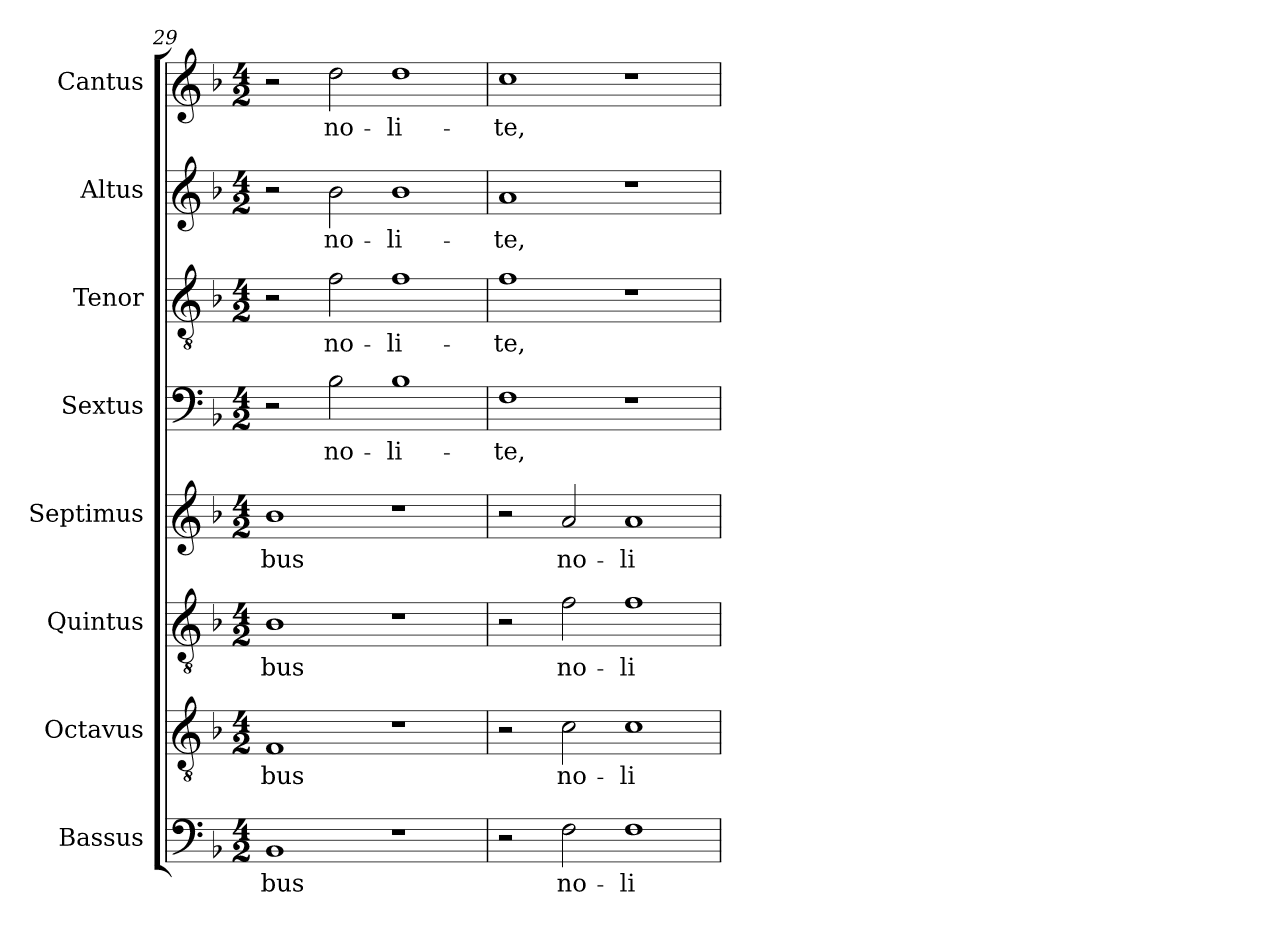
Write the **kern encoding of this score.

**kern	**text	**kern	**text	**kern	**text	**kern	**text	**kern	**text	**kern	**text	**kern	**text	**kern	**text
*part8	*part8	*part7	*part7	*part6	*part6	*part5	*part5	*part4	*part4	*part3	*part3	*part2	*part2	*part1	*part1
*staff8	*staff8	*staff7	*staff7	*staff6	*staff6	*staff5	*staff5	*staff4	*staff4	*staff3	*staff3	*staff2	*staff2	*staff1	*staff1
*I"Bassus	*	*I"Octavus	*	*I"Quintus	*	*I"Septimus	*	*I"Sextus	*	*I"Tenor	*	*I"Altus	*	*I"Cantus	*
*I'B.	*	*	*	*	*	*	*	*	*	*I'T.	*	*I'A.	*	*I'C.	*
*clefF4	*	*clefGv2	*	*clefGv2	*	*clefG2	*	*clefF4	*	*clefGv2	*	*clefG2	*	*clefG2	*
*	*	*ITrd7c12	*	*ITrd7c12	*	*	*	*	*	*ITrd7c12	*	*	*	*	*
*k[b-]	*	*k[b-]	*	*k[b-]	*	*k[b-]	*	*k[b-]	*	*k[b-]	*	*k[b-]	*	*k[b-]	*
*d:	*	*d:	*	*d:	*	*d:	*	*d:	*	*d:	*	*d:	*	*d:	*
*M4/2	*	*M4/2	*	*M4/2	*	*M4/2	*	*M4/2	*	*M4/2	*	*M4/2	*	*M4/2	*
=29	=29	=29	=29	=29	=29	=29	=29	=29	=29	=29	=29	=29	=29	=29	=29
!	!LO:LY:b:color=#000000	!	!	!	!	!	!	!	!	!	!	!	!	!	!
!	!	!	!LO:LY:b:color=#000000	!	!	!	!	!	!	!	!	!	!	!	!
!	!	!	!	!	!LO:LY:b:color=#000000	!	!	!	!	!	!	!	!	!	!
!	!	!	!	!	!	!	!LO:LY:b:color=#000000	!	!	!	!	!	!	!	!
1BB-i	-bus	1FFi	-bus	1BB-i	-bus	1b-i	-bus	2r	.	2r	.	2r	.	2r	.
!	!	!	!	!	!	!	!	!	!LO:LY:b:color=#000000	!	!	!	!	!	!
!	!	!	!	!	!	!	!	!	!	!	!LO:LY:b:color=#000000	!	!	!	!
!	!	!	!	!	!	!	!	!	!	!	!	!	!LO:LY:b:color=#000000	!	!
!	!	!	!	!	!	!	!	!	!	!	!	!	!	!	!LO:LY:b:color=#000000
.	.	.	.	.	.	.	.	2B-i\	no-	2Fi\	no-	2b-i\	no-	2ddi\	no-
!	!	!	!	!	!	!	!	!	!LO:LY:b:color=#000000	!	!	!	!	!	!
!	!	!	!	!	!	!	!	!	!	!	!LO:LY:b:color=#000000	!	!	!	!
!	!	!	!	!	!	!	!	!	!	!	!	!	!LO:LY:b:color=#000000	!	!
!	!	!	!	!	!	!	!	!	!	!	!	!	!	!	!LO:LY:b:color=#000000
1r	.	1r	.	1r	.	1r	.	1B-i	-li-	1Fi	-li-	1b-i	-li-	1ddi	-li-
=30	=30	=30	=30	=30	=30	=30	=30	=30	=30	=30	=30	=30	=30	=30	=30
!	!	!	!	!	!	!	!	!	!LO:LY:b:color=#000000	!	!	!	!	!	!
!	!	!	!	!	!	!	!	!	!	!	!LO:LY:b:color=#000000	!	!	!	!
!	!	!	!	!	!	!	!	!	!	!	!	!	!LO:LY:b:color=#000000	!	!
!	!	!	!	!	!	!	!	!	!	!	!	!	!	!	!LO:LY:b:color=#000000
2r	.	2r	.	2r	.	2r	.	1Fi	-te,	1Fi	-te,	1ai	-te,	1cci	-te,
!	!LO:LY:b:color=#000000	!	!	!	!	!	!	!	!	!	!	!	!	!	!
!	!	!	!LO:LY:b:color=#000000	!	!	!	!	!	!	!	!	!	!	!	!
!	!	!	!	!	!LO:LY:b:color=#000000	!	!	!	!	!	!	!	!	!	!
!	!	!	!	!	!	!	!LO:LY:b:color=#000000	!	!	!	!	!	!	!	!
2Fi\	no-	2Ci\	no-	2Fi\	no-	2ai/	no-	.	.	.	.	.	.	.	.
!	!LO:LY:b:color=#000000	!	!	!	!	!	!	!	!	!	!	!	!	!	!
!	!	!	!LO:LY:b:color=#000000	!	!	!	!	!	!	!	!	!	!	!	!
!	!	!	!	!	!LO:LY:b:color=#000000	!	!	!	!	!	!	!	!	!	!
!	!	!	!	!	!	!	!LO:LY:b:color=#000000	!	!	!	!	!	!	!	!
1Fi	-li-	1Ci	-li-	1Fi	-li-	1ai	-li-	1r	.	1r	.	1r	.	1r	.
=	=	=	=	=	=	=	=	=	=	=	=	=	=	=	=
*-	*-	*-	*-	*-	*-	*-	*-	*-	*-	*-	*-	*-	*-	*-	*-
